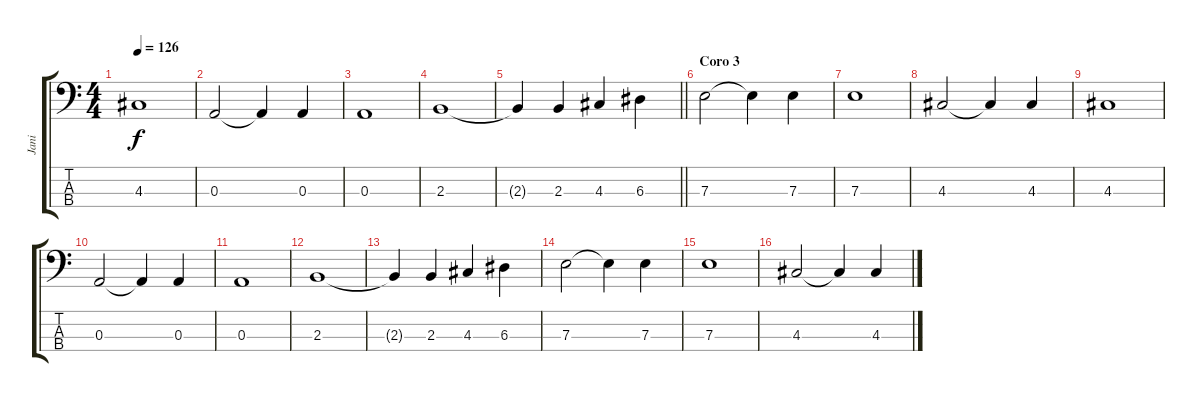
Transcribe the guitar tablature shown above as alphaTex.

\track ("Jani" "Jani") {instrument acousticbass}
\staff {score tabs}
\tuning (G2 D2 A1 E1) {hide}
\ts (4 4)
\tempo 126
\clef f4
\ks c
4.3.1{dy f} |
0.3.2 0.3{t}.4 0.3.4 |
0.3.1 |
2.3.1 |
\barLineRight lightlight
2.3{t}.4 2.3.4 4.3.4 6.3.4 |
\section ("" "Coro 3")
7.3.2 7.3{t}.4 7.3.4 |
7.3.1 |
4.3.2 4.3{t}.4 4.3.4 |
4.3.1 |
0.3.2 0.3{t}.4 0.3.4 |
0.3.1 |
2.3.1 |
2.3{t}.4 2.3.4 4.3.4 6.3.4 |
7.3.2 7.3{t}.4 7.3.4 |
7.3.1 |
4.3.2 4.3{t}.4 4.3.4
